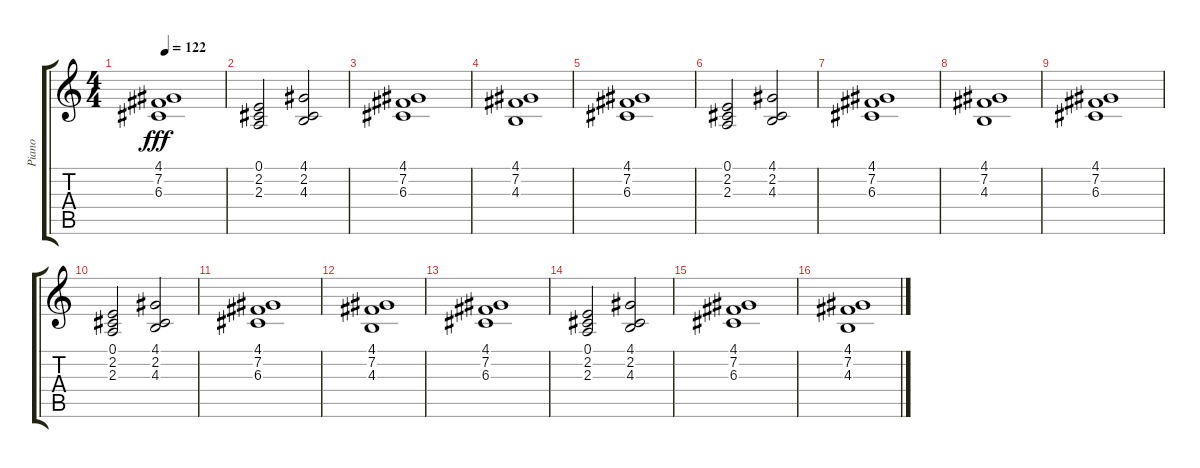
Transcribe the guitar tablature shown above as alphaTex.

\track ("Piano" "Piano") {instrument acousticgrandpiano}
\staff {score tabs}
\tuning (E4 B3 G3 D3 A2 E2) {hide}
\ts (4 4)
\tempo 122
\clef g2
\ks c
(4.1 7.2 6.3).1{dy fff} |
(0.1 2.2 2.3).2 (4.1 2.2 4.3).2 |
(4.1 7.2 6.3).1 |
(4.1 7.2 4.3).1 |
(4.1 7.2 6.3).1 |
(0.1 2.2 2.3).2 (4.1 2.2 4.3).2 |
(4.1 7.2 6.3).1 |
(4.1 7.2 4.3).1 |
(4.1 7.2 6.3).1 |
(0.1 2.2 2.3).2 (4.1 2.2 4.3).2 |
(4.1 7.2 6.3).1 |
(4.1 7.2 4.3).1 |
(4.1 7.2 6.3).1 |
(0.1 2.2 2.3).2 (4.1 2.2 4.3).2 |
(4.1 7.2 6.3).1 |
(4.1 7.2 4.3).1
